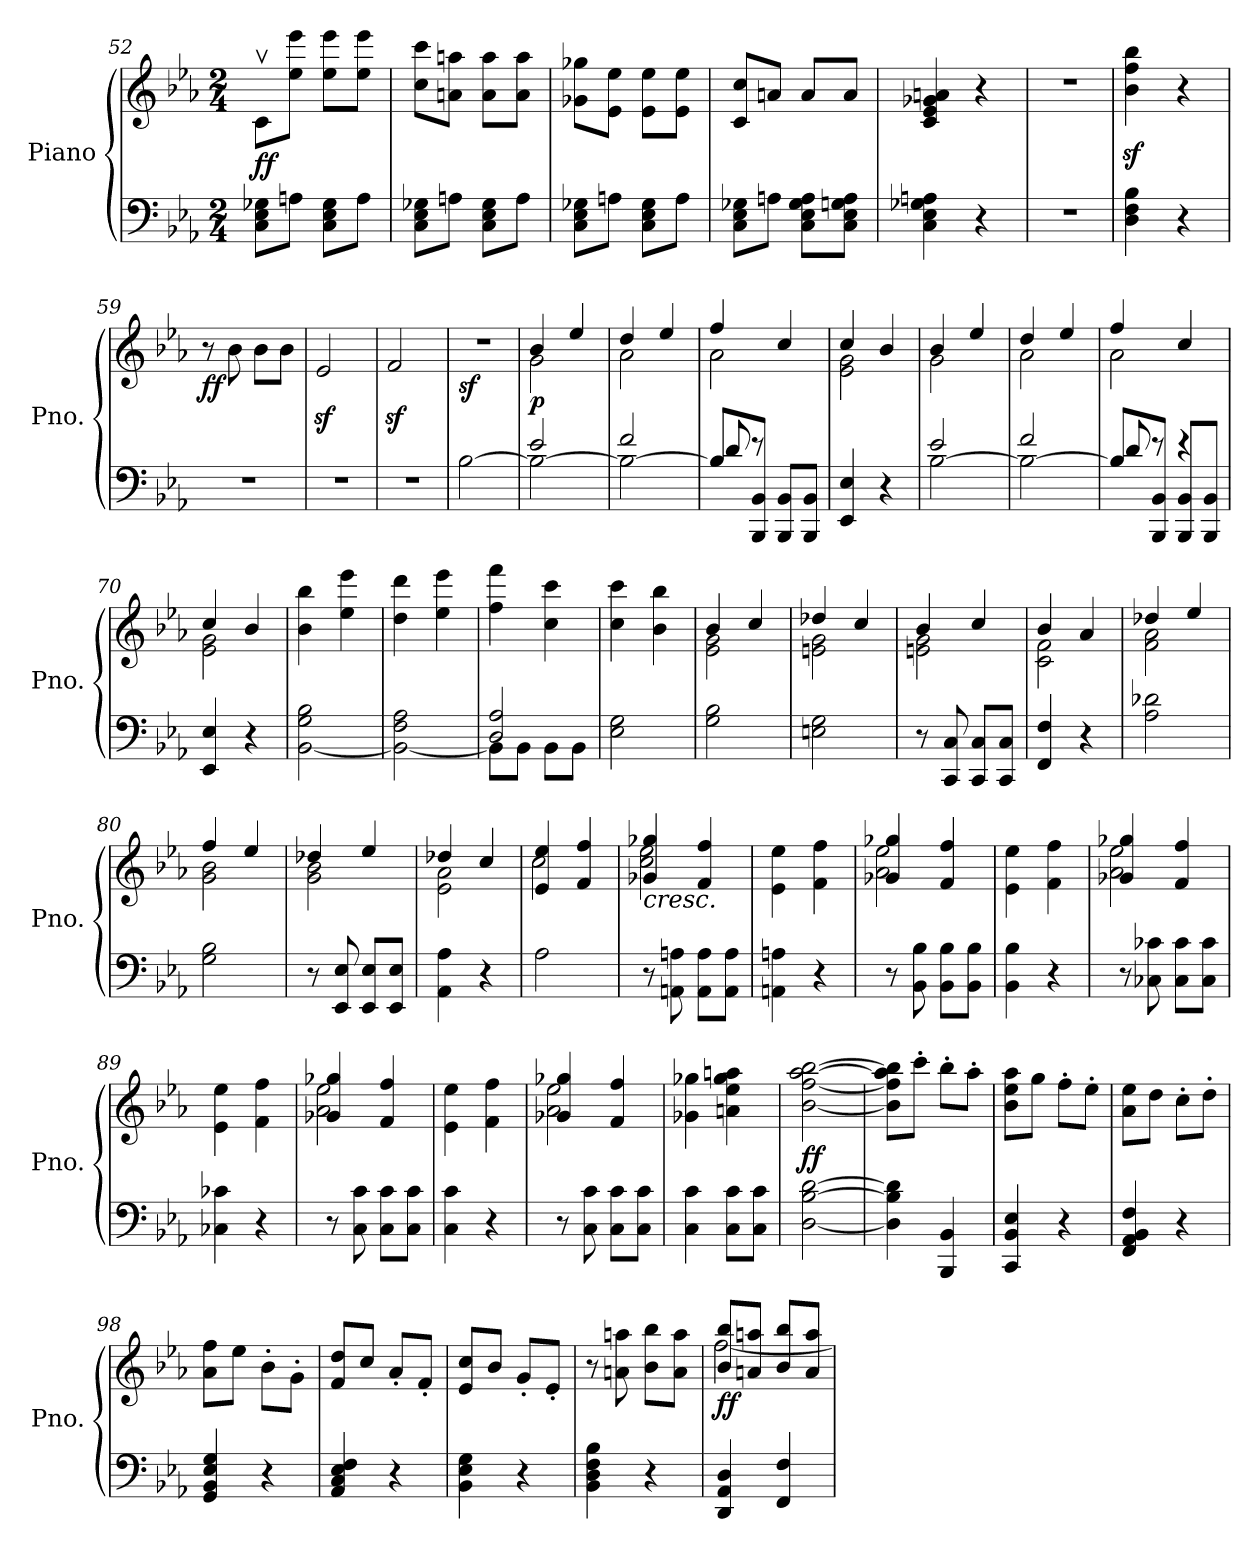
**kern	**kern	**dynam
*part1	*part1	*part1
*staff2	*staff1	*staff1/2
*I"Piano	*	*
*I'Pno.	*	*
*clefF4	*clefG2	*
*k[b-e-a-]	*k[b-e-a-]	*
*M2/4	*M2/4	*
=52	=52	=52
!	!	!LO:DY:a=2
8C\ 8E-\ 8G-X\L	8cv\L	ff
8An\J	8ee-\ 8eee-\J	.
8C\ 8E-\ 8G-\L	8ee-\ 8eee-\L	.
8A\J	8ee-\ 8eee-\J	.
=53	=53	=53
8C\ 8E-\ 8G-X\L	8cc\ 8ccc\L	.
8An\J	8an\ 8aan\J	.
8C\ 8E-\ 8G-\L	8a\ 8aa\L	.
8A\J	8a\ 8aa\J	.
=54	=54	=54
8C\ 8E-\ 8G-X\L	8g-X\ 8gg-X\L	.
8An\J	8e-\ 8ee-\J	.
8C\ 8E-\ 8G-\L	8e-\ 8ee-\L	.
8A\J	8e-\ 8ee-\J	.
=55	=55	=55
8C\ 8E-\ 8G-X\L	8c/ 8cc/L	.
8An\J	8an/J	.
8C\ 8E-\ 8G-\ 8A\L	8a/L	.
8C\ 8E-\ 8Gn\ 8A\J	8a/J	.
!!LO:LB:g=z
=56	=56	=56
4C\ 4E-\ 4G-X\ 4An\	4c/ 4e-/ 4g-X/ 4an/	.
4r	4r	.
=57	=57	=57
2r	2r	.
=58	=58	=58
4D\ 4F\ 4B-\	4b-\z< 4ff\z< 4bb-\z<	.
4r	4r	.
=59	=59	=59
!	!	!LO:DY:b
2r	8r	ff
.	8b-\	.
.	8b-\L	.
.	8b-\J	.
=60	=60	=60
2r	2e-z</	.
=61	=61	=61
2r	2fz</	.
=62	=62	=62
!	!	!LO:DY:b
[2B-\	2r	sf
=63	=63	=63
*^	*^	*
!	!	!	!	!LO:DY:b
2B-\_	2e-/	2g\	4b-/	p
.	.	.	4ee-/	.
=64	=64	=64	=64	=64
2B-\_	2f/	2a-\	4dd/	.
.	.	.	4ee-/	.
=65	=65	=65	=65	=65
8B-/L]	8d/	2a-\	4ff/	.
8BBB-/ 8BB-/J	8re	.	.	.
8BBB-/ 8BB-/L	4ryy	.	4cc/	.
8BBB-/ 8BB-/J	.	.	.	.
*v	*v	*	*	*
!!LO:LB:g=z	!!
=66	=66	=66	=66
4EE-/ 4E-/	2e-\ 2g\	4cc/	.
4r	.	4b-/	.
=67	=67	=67	=67
*^	*	*	*
[2B-\	2e-/	2g\	4b-/	.
.	.	.	4ee-/	.
=68	=68	=68	=68	=68
2B-\_	2f/	2a-\	4dd/	.
.	.	.	4ee-/	.
=69	=69	=69	=69	=69
8B-/L]	8d/	2a-\	4ff/	.
8BBB-/ 8BB-/J	8re	.	.	.
8BBB-/ 8BB-/L	4re	.	4cc/	.
8BBB-/ 8BB-/J	.	.	.	.
*v	*v	*	*	*
=70	=70	=70	=70
4EE-/ 4E-/	2e-\ 2g\	4cc/	.
4r	.	4b-/	.
*	*v	*v	*
=71	=71	=71
[2BB-\ 2G\ 2B-\	4b-\ 4bb-\	.
.	4ee-\ 4eee-\	.
=72	=72	=72
2BB-\_ 2F\ 2A-\	4dd\ 4ddd\	.
.	4ee-\ 4eee-\	.
=73	=73	=73
*^	*	*
8BB-\L]	2D/ 2A-/	4ff\ 4fff\	.
8BB-\J	.	.	.
8BB-\L	.	4cc\ 4ccc\	.
8BB-\J	.	.	.
*v	*v	*	*
=74	=74	=74
2E-\ 2G\	4cc\ 4ccc\	.
.	4b-\ 4bb-\	.
=75	=75	=75
*	*^	*
2G\ 2B-\	4b-/	2e-\ 2g\	.
.	4cc/	.	.
!!LO:LB:g=z	!!
=76	=76	=76	=76
2En\ 2G\	4dd-X/	2en\ 2g\	.
.	4cc/	.	.
=77	=77	=77	=77
8r	4b-/	2en\ 2g\	.
8CC/ 8C/	.	.	.
8CC/ 8C/L	4cc/	.	.
8CC/ 8C/J	.	.	.
=78	=78	=78	=78
4FF/ 4F/	4b-/	2c\ 2f\	.
4r	4a-/	.	.
=79	=79	=79	=79
2A-\ 2d-X\	4dd-X/	2f\ 2a-\	.
.	4ee-/	.	.
=80	=80	=80	=80
2G\ 2B-\	4ff/	2g\ 2b-\	.
.	4ee-/	.	.
=81	=81	=81	=81
8r	4dd-X/	2g\ 2b-\	.
8EE-/ 8E-/	.	.	.
8EE-/ 8E-/L	4ee-/	.	.
8EE-/ 8E-/J	.	.	.
=82	=82	=82	=82
4AA-\ 4A-\	4dd-X/	2e-\ 2a-\	.
4r	4cc/	.	.
=83	=83	=83	=83
2A-\	4e-/ 4ee-/	2cc\	.
.	4f/ 4ff/	.	.
=84	=84	=84	=84
!	!LO:TX:b:i:t=cresc.	!	!
8r	4g-X/ 4gg-X/	2cc\ 2ee-\	.
8AAn\ 8An\	.	.	.
8AA\ 8A\L	4f/ 4ff/	.	.
8AA\ 8A\J	.	.	.
*	*v	*v	*
=85	=85	=85
4AAn\ 4An\	4e-\ 4ee-\	.
4r	4f\ 4ff\	.
!!LO:LB:g=z
=86	=86	=86
*	*^	*
8r	4g-X/ 4gg-X/	2a-\ 2ee-\	.
8BB-\ 8B-\	.	.	.
8BB-\ 8B-\L	4f/ 4ff/	.	.
8BB-\ 8B-\J	.	.	.
*	*v	*v	*
=87	=87	=87
4BB-\ 4B-\	4e-\ 4ee-\	.
4r	4f\ 4ff\	.
=88	=88	=88
*	*^	*
8r	4g-X/ 4gg-X/	2a-\ 2ee-\	.
8C-X\ 8c-X\	.	.	.
8C-\ 8c-\L	4f/ 4ff/	.	.
8C-\ 8c-\J	.	.	.
*	*v	*v	*
=89	=89	=89
4C-X\ 4c-X\	4e-\ 4ee-\	.
4r	4f\ 4ff\	.
=90	=90	=90
*	*^	*
8r	4g-X/ 4gg-X/	2a-\ 2ee-\	.
8C\ 8c\	.	.	.
8C\ 8c\L	4f/ 4ff/	.	.
8C\ 8c\J	.	.	.
*	*v	*v	*
=91	=91	=91
4C\ 4c\	4e-\ 4ee-\	.
4r	4f\ 4ff\	.
=92	=92	=92
*	*^	*
8r	4g-X/ 4gg-X/	2a-\ 2ee-\	.
8C\ 8c\	.	.	.
8C\ 8c\L	4f/ 4ff/	.	.
8C\ 8c\J	.	.	.
*	*v	*v	*
=93	=93	=93
4C\ 4c\	4g-X\ 4gg-X\	.
8C\ 8c\L	4an\ 4ee-\ 4gg-\ 4aan\	.
8C\ 8c\J	.	.
=94	=94	=94
!	!	!LO:DY:b
[2D\ [2B-\ [2d\	[2b-\ [2ff\ [2aa-\ [2bb-\	ff
!!LO:PB:g=z
=95	=95	=95
4D\] 4B-\] 4d\]	8b-\] 8ff\] 8aa-\] 8bb-\]L	.
.	8ccc'\J	.
4BBB-/ 4BB-/	8bb-'\L	.
.	8aa-'\J	.
=96	=96	=96
4CC/ 4BB-/ 4E-/	8b-\ 8ee-\ 8aa-\L	.
.	8gg\J	.
4r	8ff'\L	.
.	8ee-'\J	.
=97	=97	=97
4FF/ 4AA-/ 4BB-/ 4F/	8a-\ 8ee-\L	.
.	8dd\J	.
4r	8cc'\L	.
.	8dd'\J	.
=98	=98	=98
4GG/ 4BB-/ 4E-/ 4G/	8a-\ 8ff\L	.
.	8ee-\J	.
4r	8b-'\L	.
.	8g'\J	.
=99	=99	=99
4AA-/ 4C/ 4E-/ 4F/	8f/ 8dd/L	.
.	8cc/J	.
4r	8a-'/L	.
.	8f'/J	.
=100	=100	=100
4BB-\ 4E-\ 4G\	8e-/ 8cc/L	.
.	8b-/J	.
4r	8g'/L	.
.	8e-'/J	.
=101	=101	=101
4BB-\ 4D\ 4F\ 4B-\	8r	.
.	8an\ 8aan\	.
4r	8b-\ 8bb-\L	.
.	8a\ 8aa\J	.
=102	=102	=102
*	*^	*
!	!	!	!LO:DY:b
4DD/ 4AA-/ 4D/	8b-/ 8bb-/L	[2ff\	ff
.	8an/ 8aan/J	.	.
4FF/ 4F/	8b-/ 8bb-/L	.	.
.	8a/ 8aa/J	.	.
*	*v	*v	*
=	=	=
*-	*-	*-
